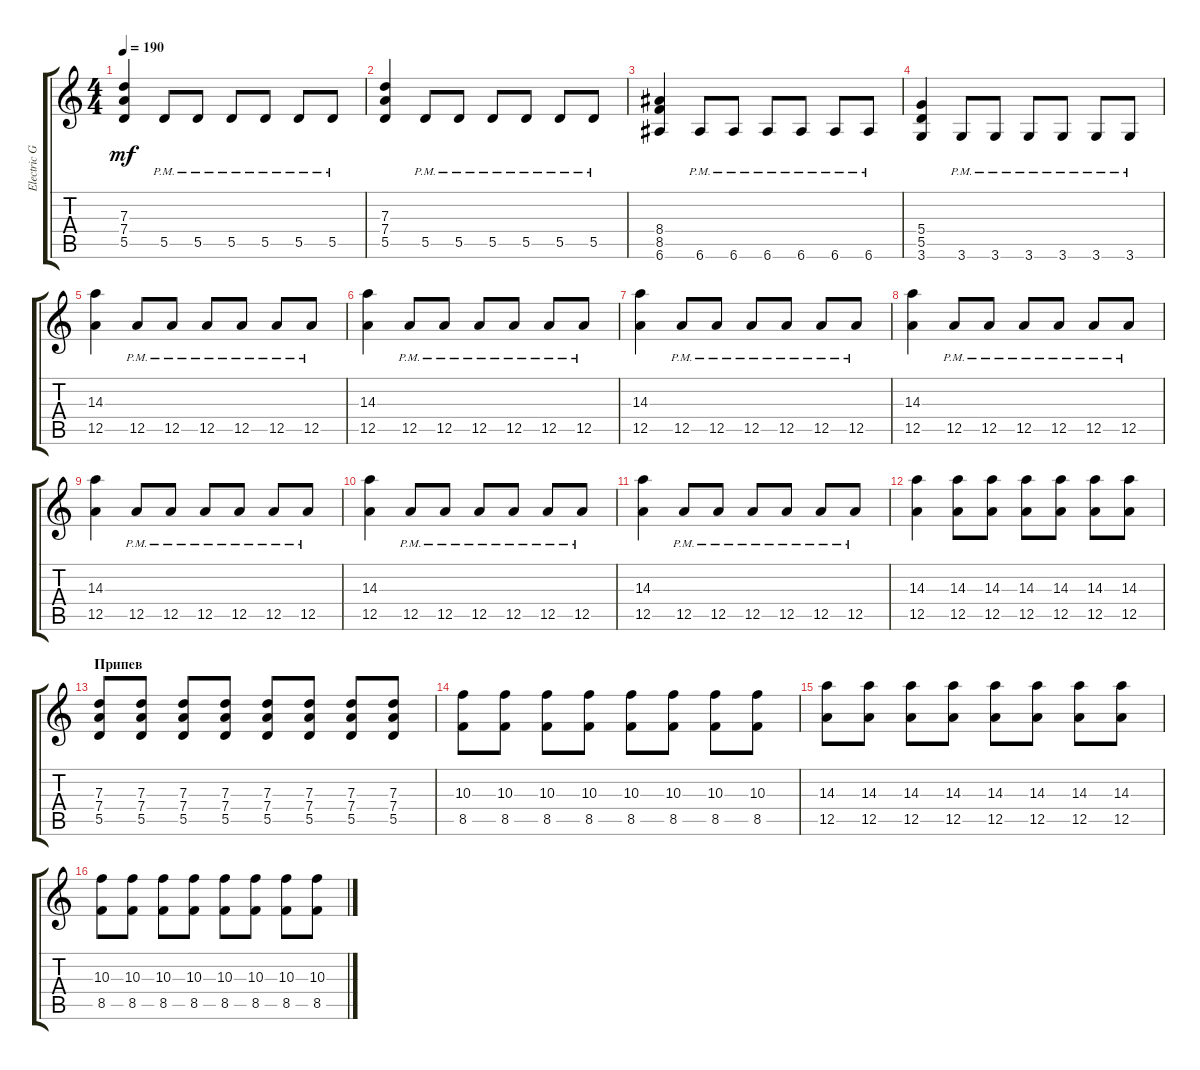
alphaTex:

\track ("Electric Guitar" "Electric G") {instrument distortionguitar}
\staff {score tabs}
\tuning (E4 B3 G3 D3 A2 E2) {hide}
\ts (4 4)
\tempo 190
\clef g2
\ks c
(7.3 7.4 5.5).4{dy mf} 5.5{pm}.8 5.5{pm}.8 5.5{pm}.8 5.5{pm}.8 5.5{pm}.8 5.5{pm}.8 |
(7.3 7.4 5.5).4 5.5{pm}.8 5.5{pm}.8 5.5{pm}.8 5.5{pm}.8 5.5{pm}.8 5.5{pm}.8 |
(8.4 8.5 6.6).4 6.6{pm}.8 6.6{pm}.8 6.6{pm}.8 6.6{pm}.8 6.6{pm}.8 6.6{pm}.8 |
(5.4 5.5 3.6).4 3.6{pm}.8 3.6{pm}.8 3.6{pm}.8 3.6{pm}.8 3.6{pm}.8 3.6{pm}.8 |
(14.3 12.5).4 12.5{pm}.8 12.5{pm}.8 12.5{pm}.8 12.5{pm}.8 12.5{pm}.8 12.5{pm}.8 |
(14.3 12.5).4 12.5{pm}.8 12.5{pm}.8 12.5{pm}.8 12.5{pm}.8 12.5{pm}.8 12.5{pm}.8 |
(14.3 12.5).4 12.5{pm}.8 12.5{pm}.8 12.5{pm}.8 12.5{pm}.8 12.5{pm}.8 12.5{pm}.8 |
(14.3 12.5).4 12.5{pm}.8 12.5{pm}.8 12.5{pm}.8 12.5{pm}.8 12.5{pm}.8 12.5{pm}.8 |
(14.3 12.5).4 12.5{pm}.8 12.5{pm}.8 12.5{pm}.8 12.5{pm}.8 12.5{pm}.8 12.5{pm}.8 |
(14.3 12.5).4 12.5{pm}.8 12.5{pm}.8 12.5{pm}.8 12.5{pm}.8 12.5{pm}.8 12.5{pm}.8 |
(14.3 12.5).4 12.5{pm}.8 12.5{pm}.8 12.5{pm}.8 12.5{pm}.8 12.5{pm}.8 12.5{pm}.8 |
(14.3 12.5).4 (14.3 12.5).8 (14.3 12.5).8 (14.3 12.5).8 (14.3 12.5).8 (14.3 12.5).8 (14.3 12.5).8 |
\section ("" "Припев")
(7.3 7.4 5.5).8 (7.3 7.4 5.5).8 (7.3 7.4 5.5).8 (7.3 7.4 5.5).8 (7.3 7.4 5.5).8 (7.3 7.4 5.5).8 (7.3 7.4 5.5).8 (7.3 7.4 5.5).8 |
(10.3 8.5).8 (10.3 8.5).8 (10.3 8.5).8 (10.3 8.5).8 (10.3 8.5).8 (10.3 8.5).8 (10.3 8.5).8 (10.3 8.5).8 |
(14.3 12.5).8 (14.3 12.5).8 (14.3 12.5).8 (14.3 12.5).8 (14.3 12.5).8 (14.3 12.5).8 (14.3 12.5).8 (14.3 12.5).8 |
(10.3 8.5).8 (10.3 8.5).8 (10.3 8.5).8 (10.3 8.5).8 (10.3 8.5).8 (10.3 8.5).8 (10.3 8.5).8 (10.3 8.5).8
